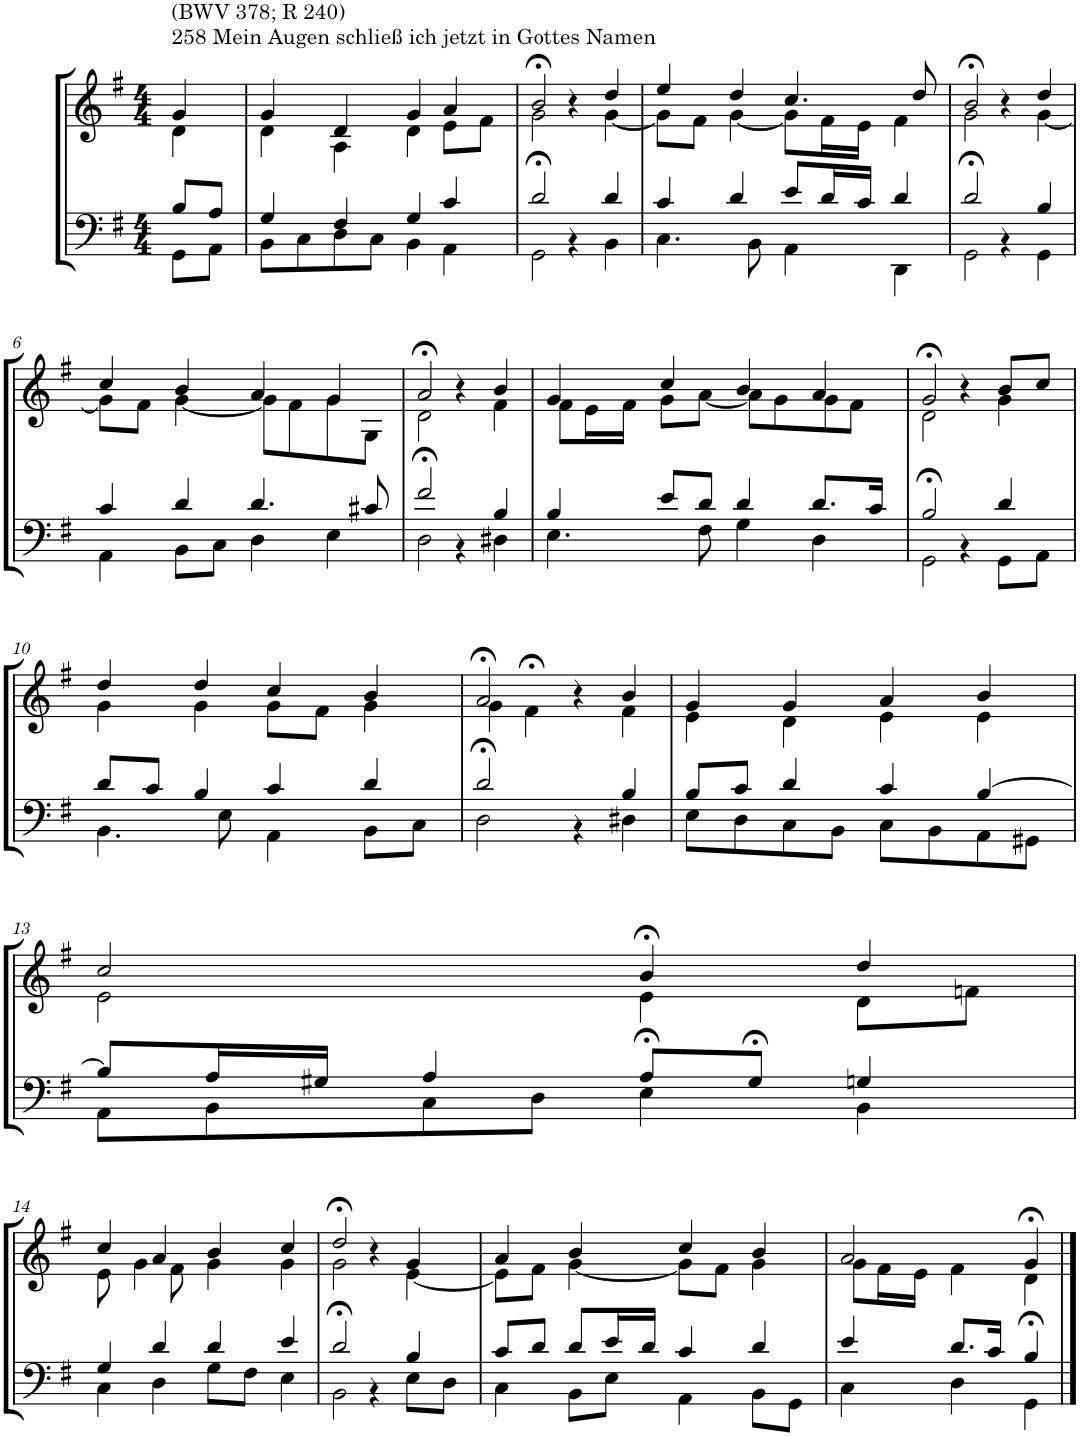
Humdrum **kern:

**kern	**kern
*part2	*part1
*staff2	*staff1
*I"Tenor/Baß	*I"Sopran/Alt
*clefF4	*clefG2
*k[f#]	*k[f#]
*M4/4	*M4/4
=1	=1
*^	*^
!	!	!LO:TX:a:t=258 Mein Augen schließ ich jetzt in Gottes Namen	!
!	!	!LO:TX:a:t=(BWV 378; R 240)	!
8B/L	8GG\L	4g/	4d\
8A/J	8AA\J	.	.
=2	=2	=2	=2
4G/	8BB\L	4g/	4d\
.	8C\	.	.
4F#/	8D\	4d/	4A\
.	8C\J	.	.
4G/	4BB\	4g/	4d\
4c/	4AA\	4a/	8e\L
.	.	.	8f#\J
=3	=3	=3	=3
2d/	2GG>\	2b>/	2g\
4ryy	4r	4r	4ryy
4d/	4BB\	4dd/	[4g\
=4	=4	=4	=4
4c/	4.C\	4ee/	8g\L]
.	.	.	8f#\J
4d/	.	4dd/	[4g\
.	8BB\	.	.
8e/L	4AA\	4.cc/	8g\L]
16d/L	.	.	16f#\L
16c/JJ	.	.	16e\JJ
4d/	4DD\	.	4f#\
.	.	8dd/	.
=5	=5	=5	=5
2d/	2GG>\	2b>/	2g\
4ryy	4r	4r	4ryy
4B/	4GG\	4dd/	[4g\
!!LO:LB:g=z	!!
=6	=6	=6	=6
4c/	4AA\	4cc/	8g\L]
.	.	.	8f#\J
4d/	8BB\L	4b/	[4g\
.	8C\J	.	.
4.d/	4D\	4a/	8g\L]
.	.	.	8f#\
.	4E\	4g/	8g\
8c#X/	.	.	8G\J
=7	=7	=7	=7
2f#/	2D>\	2a>/	2d\
4ryy	4r	4r	4ryy
4B/	4D#X\	4b/	4f#\
=8	=8	=8	=8
4B/	4.E\	4g/	8f#\L
.	.	.	16e\L
.	.	.	16f#\JJ
8e/L	.	4cc/	8g\L
8d/J	8F#\	.	[8a\J
4d/	4G\	4b/	8a\L]
.	.	.	8g\
8.d/L	4D\	4a/	8g\
.	.	.	8f#\J
16c/Jk	.	.	.
=9	=9	=9	=9
2B/	2GG>\	2g>/	2d\
4ryy	4r	4r	4ryy
4d/	8GG\L	8b/L	4g\
.	8AA\J	8cc/J	.
!!LO:LB:g=z	!!
=10	=10	=10	=10
8d/L	4.BB\	4dd/	4g\
8c/J	.	.	.
4B/	.	4dd/	4g\
.	8E\	.	.
4c/	4AA\	4cc/	8g\L
.	.	.	8f#\J
4d/	8BB\L	4b/	4g\
.	8C\J	.	.
=11	=11	=11	=11
2d/	2D>\	2a>/	4g\
.	.	.	4f#>\
4ryy	4r	4r	4ryy
4B/	4D#X\	4b/	4f#\
=12	=12	=12	=12
8B/L	8E\L	4g/	4e\
8c/J	8D\	.	.
4d/	8C\	4g/	4d\
.	8BB\J	.	.
4c/	8C\L	4a/	4e\
.	8BB\	.	.
[4B/	8AA\	4b/	4e\
.	8GG#X\J	.	.
!!LO:LB:g=z	!!
=13	=13	=13	=13
8B/L]	8AA\L	2cc/	2e\
16A/L	8BB\	.	.
16G#X/JJ	.	.	.
4A/	8C\	.	.
.	8D\J	.	.
8A/L	4E>\	4b>/	4e\
8G#>/J	.	.	.
4Gn/	4BB\	4dd/	8d\L
.	.	.	8fn\J
!!LO:LB:g=z	!!
=14	=14	=14	=14
4G/	4C\	4cc/	8e\
.	.	.	4g\
4d/	4D\	4a/	.
.	.	.	8f#\
4d/	8G\L	4b/	4g\
.	8F#\J	.	.
4e/	4E\	4cc/	4g\
=15	=15	=15	=15
2d/	2BB>\	2dd>/	2g\
4ryy	4r	4r	4ryy
4B/	8E\L	4g/	[4e\
.	8D\J	.	.
=16	=16	=16	=16
8c/L	4C\	4a/	8e\L]
8d/J	.	.	8f#\J
8d/L	8BB\L	4b/	[4g\
16e/L	8E\J	.	.
16d/JJ	.	.	.
4c/	4AA\	4cc/	8g\L]
.	.	.	8f#\J
4d/	8BB\L	4b/	4g\
.	8GG\J	.	.
=17	=17	=17	=17
4e/	4C\	2a/	8g\L
.	.	.	16f#\L
.	.	.	16e\JJ
8.d/L	4D\	.	4f#\
16c/Jk	.	.	.
4B/	4GG>\	4g>/	4d\
*v	*v	*	*
*	*v	*v
==	==
*-	*-
